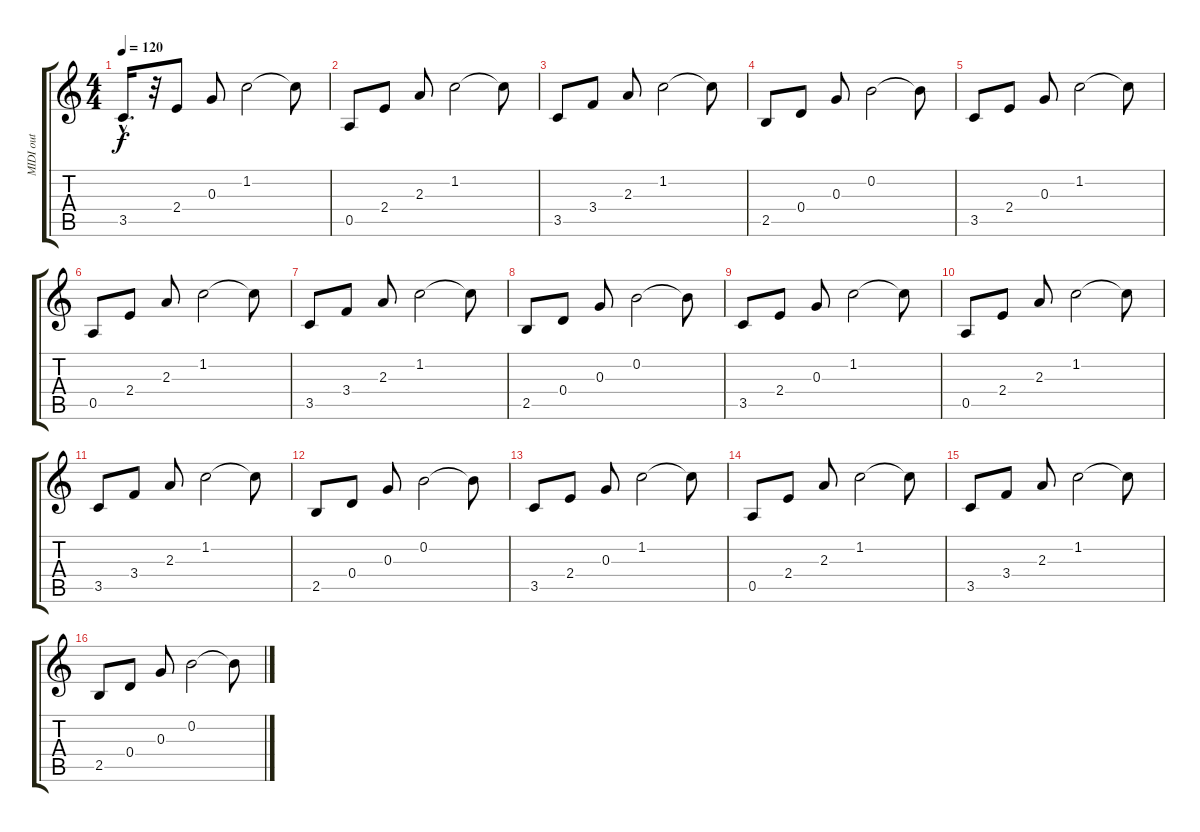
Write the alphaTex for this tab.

\track ("MIDI out" "MIDI out") {instrument electricguitarjazz}
\staff {score tabs}
\tuning (E4 B3 G3 D3 A2 E2) {hide}
\ts (4 4)
\tempo 120
\clef g2
\ks c
3.5{hac}.16{d dy f instrument electricguitarjazz} r.32 2.4.8 0.3.8 1.2.2 1.2{t}.8 |
0.5.8 2.4.8 2.3.8 1.2.2 1.2{t}.8 |
3.5.8 3.4.8 2.3.8 1.2.2 1.2{t}.8 |
2.5.8 0.4.8 0.3.8 0.2.2 0.2{t}.8 |
3.5.8 2.4.8 0.3.8 1.2.2 1.2{t}.8 |
0.5.8 2.4.8 2.3.8 1.2.2 1.2{t}.8 |
3.5.8 3.4.8 2.3.8 1.2.2 1.2{t}.8 |
2.5.8 0.4.8 0.3.8 0.2.2 0.2{t}.8 |
3.5.8 2.4.8 0.3.8 1.2.2 1.2{t}.8 |
0.5.8 2.4.8 2.3.8 1.2.2 1.2{t}.8 |
3.5.8 3.4.8 2.3.8 1.2.2 1.2{t}.8 |
2.5.8 0.4.8 0.3.8 0.2.2 0.2{t}.8 |
3.5.8 2.4.8 0.3.8 1.2.2 1.2{t}.8 |
0.5.8 2.4.8 2.3.8 1.2.2 1.2{t}.8 |
3.5.8 3.4.8 2.3.8 1.2.2 1.2{t}.8 |
2.5.8 0.4.8 0.3.8 0.2.2 0.2{t}.8
